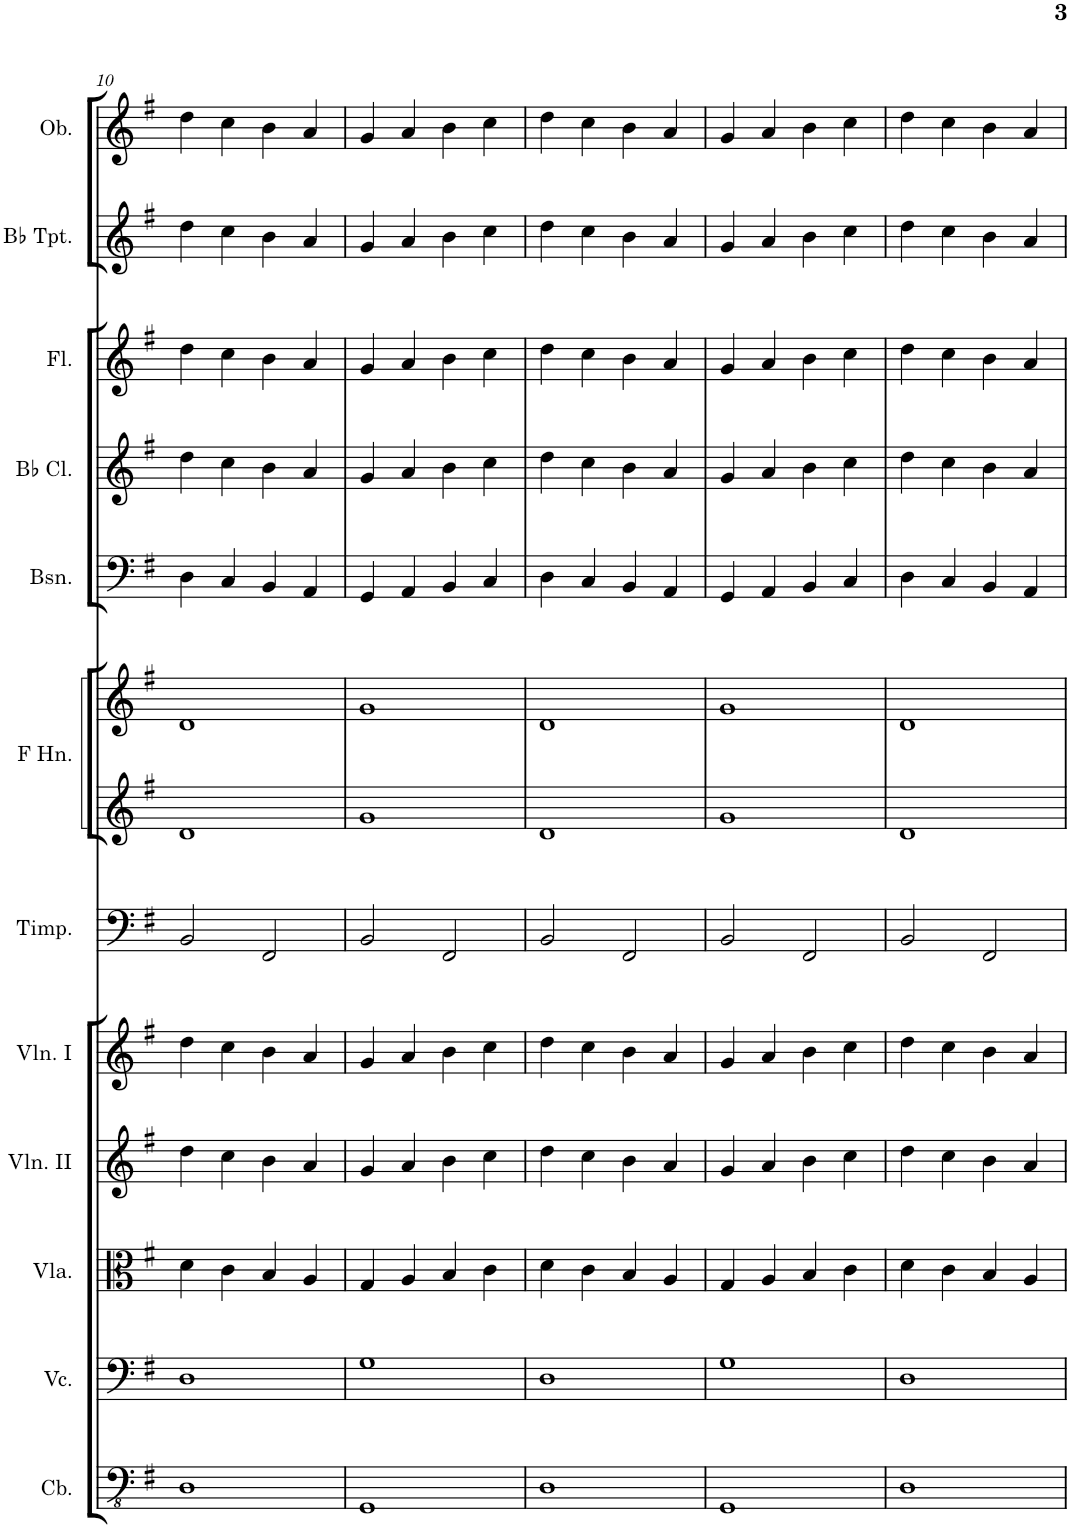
**kern	**kern	**kern	**kern	**kern	**kern	**kern	**kern	**kern	**kern	**kern	**kern	**kern
*part12	*part11	*part10	*part9	*part8	*part7	*part6	*part6	*part5	*part4	*part3	*part2	*part1
*staff13	*staff12	*staff11	*staff10	*staff9	*staff8	*staff7	*staff6	*staff5	*staff4	*staff3	*staff2	*staff1
*I"Contrabasses	*I"Violoncellos	*I"Violas	*I"Violins II	*I"Violins I	*I"Timpani	*I"Horns in F	*	*I"Bassoons	*I"Clarinets in Bb	*I"Flutes	*I"Bb Trumpet	*I"Oboe
*I'Cb.	*I'Vc.	*I'Vla.	*I'Vln. II	*I'Vln. I	*I'Timp.	*	*	*I'Bsn.	*	*I'Fl.	*I'Bb Tpt.	*I'Ob.
!!LO:PB:g=z
*clefFv4	*clefF4	*clefC3	*clefG2	*clefG2	*clefF4	*clefG2	*clefG2	*clefF4	*clefG2	*clefG2	*clefG2	*clefG2
*	*	*	*	*	*	*ITrd4c7	*ITrd4c7	*	*ITrd1c2	*	*ITrd1c2	*
*k[f#]	*k[f#]	*k[f#]	*k[f#]	*k[f#]	*k[f#]	*k[f#]	*k[f#]	*k[f#]	*k[f#]	*k[f#]	*k[f#]	*k[f#]
*M4/4	*M4/4	*M4/4	*M4/4	*M4/4	*M4/4	*M4/4	*M4/4	*M4/4	*M4/4	*M4/4	*M4/4	*M4/4
*met(c)	*met(c)	*met(c)	*met(c)	*met(c)	*met(c)	*met(c)	*met(c)	*met(c)	*met(c)	*met(c)	*met(c)	*met(c)
=10	=10	=10	=10	=10	=10	=10	=10	=10	=10	=10	=10	=10
1DD	1D	4d\	4dd\	4dd\	2BB/	1d	1d	4D\	4dd\	4dd\	4dd\	4dd\
.	.	4c\	4cc\	4cc\	.	.	.	4C/	4cc\	4cc\	4cc\	4cc\
.	.	4B/	4b\	4b\	2FF#/	.	.	4BB/	4b\	4b\	4b\	4b\
.	.	4A/	4a/	4a/	.	.	.	4AA/	4a/	4a/	4a/	4a/
=11	=11	=11	=11	=11	=11	=11	=11	=11	=11	=11	=11	=11
1GGG	1G	4G/	4g/	4g/	2BB/	1g	1g	4GG/	4g/	4g/	4g/	4g/
.	.	4A/	4a/	4a/	.	.	.	4AA/	4a/	4a/	4a/	4a/
.	.	4B/	4b\	4b\	2FF#/	.	.	4BB/	4b\	4b\	4b\	4b\
.	.	4c\	4cc\	4cc\	.	.	.	4C/	4cc\	4cc\	4cc\	4cc\
=12	=12	=12	=12	=12	=12	=12	=12	=12	=12	=12	=12	=12
1DD	1D	4d\	4dd\	4dd\	2BB/	1d	1d	4D\	4dd\	4dd\	4dd\	4dd\
.	.	4c\	4cc\	4cc\	.	.	.	4C/	4cc\	4cc\	4cc\	4cc\
.	.	4B/	4b\	4b\	2FF#/	.	.	4BB/	4b\	4b\	4b\	4b\
.	.	4A/	4a/	4a/	.	.	.	4AA/	4a/	4a/	4a/	4a/
=13	=13	=13	=13	=13	=13	=13	=13	=13	=13	=13	=13	=13
1GGG	1G	4G/	4g/	4g/	2BB/	1g	1g	4GG/	4g/	4g/	4g/	4g/
.	.	4A/	4a/	4a/	.	.	.	4AA/	4a/	4a/	4a/	4a/
.	.	4B/	4b\	4b\	2FF#/	.	.	4BB/	4b\	4b\	4b\	4b\
.	.	4c\	4cc\	4cc\	.	.	.	4C/	4cc\	4cc\	4cc\	4cc\
=14	=14	=14	=14	=14	=14	=14	=14	=14	=14	=14	=14	=14
1DD	1D	4d\	4dd\	4dd\	2BB/	1d	1d	4D\	4dd\	4dd\	4dd\	4dd\
.	.	4c\	4cc\	4cc\	.	.	.	4C/	4cc\	4cc\	4cc\	4cc\
.	.	4B/	4b\	4b\	2FF#/	.	.	4BB/	4b\	4b\	4b\	4b\
.	.	4A/	4a/	4a/	.	.	.	4AA/	4a/	4a/	4a/	4a/
=	=	=	=	=	=	=	=	=	=	=	=	=
*-	*-	*-	*-	*-	*-	*-	*-	*-	*-	*-	*-	*-
